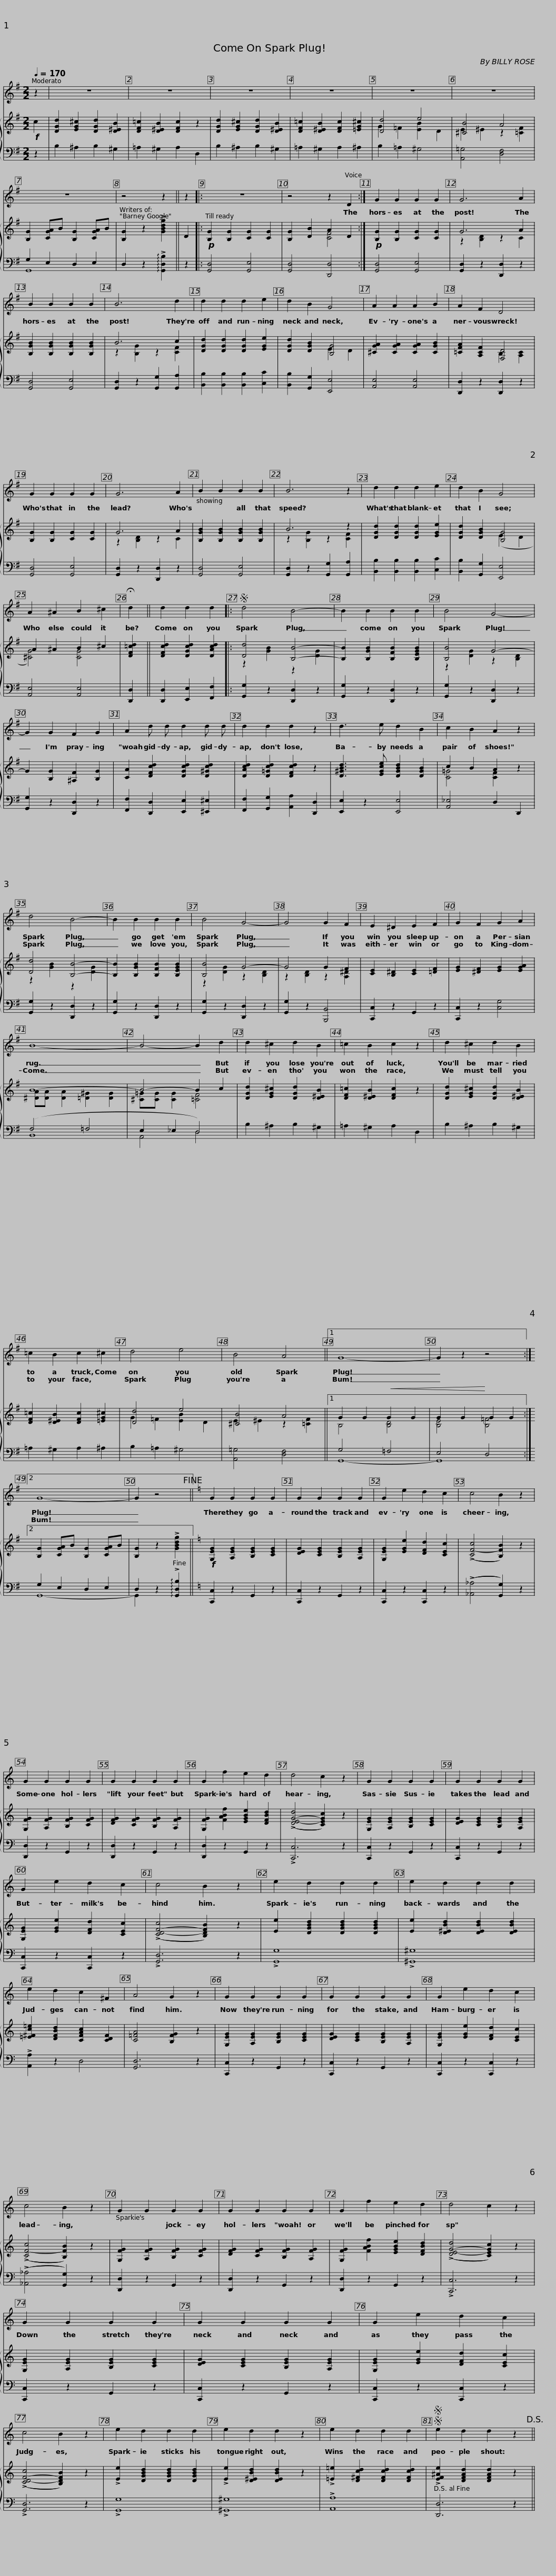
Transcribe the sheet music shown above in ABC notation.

X:1
%%score 1 { ( 2 4 ) | ( 3 5 ) }
L:1/8
Q:1/4=170
M:2/2
I:linebreak $
K:G
V:1 treble
V:2 treble
V:4 treble
V:3 bass
V:5 bass
V:1
 z2 | z8 | z8 | z8 | z8 | %5
 z8 | z8 | z8 | z4 z2 || z2 |:$ %10
 z8 | z4 z2 D2 :| G2 G2 G2 G2 | G6 A2 | B2 B2 B2 B2 | %15
 B6 d2 |$ d2 d2 d2 e2 | d2 B2 G4 | A2 A2 A2 B2 | A2 F2 D4 | %20
 G2 G2 G2 G2 | G6 A2 |$ B2 B2 B2 B2 | B6 z2 | d2 d2 d2 e2 | %25
 d2 B2 G4 | A2 ^A2 B2 ^c2 | !fermata!d2 ||$ d2 d2 d2 |:S d4 B4- | %30
 B2 B2 B2 B2 | B4 G4- | G2 G2 F2 G2 |$ A2 d d d2 d d | d2 d2 d2 z2 | %35
 d3 e d2 B2 | c2 B2 A2 z2 |$ d4 B4- | B2 B2 B2 B2 | B4 G4- | %40
 G4 G2 F2 | E2 ^D2 E2 F2 |$ G2 F2 G2 A2 | B8- | B4- B2 d2 | %45
 d2 ^c2 d2 B2 |$ =c2 B2 c2 z2 | d2 ^c2 d2 B2 | =c2 B2 c2 ^c2 | d4 e4 | %50
 B4 A4 ||1$ G8- | G2 z2 z4 :|2 G8- | G2 z4!fine! ||$ %55
[K:C] G2 G2 G2 G2 | G2 G2 G2 G2 | G2 e2 d2 c2 | c4 B2 z2 | G2 G2 G2 G2 |$ %60
 G2 G2 G2 G2 | G2 f2 e2 d2 | d4 c2 z2 | G2 G2 G2 G2 | G2 G2 G2 G2 |$ %65
 G2 e2 d2 c2 | c4 B2 z2 | e2 d2 d2 d2 | e2 d2 d2 d2 | e2 d2 c2 ^F2 |$ %70
 A4 G2 z2 | G2 G2 G2 G2 | G2 G2 G2 G2 | G2 e2 d2 c2 | c4 B2 z2 |$ %75
 G2 G2 G2 G2 | G2 G2 G2 G2 | G2 f2 e2 d2 | d4 c2 z2 | G2 G2 G2 G2 | %80
 G2 G2 G2 G2 |$ G2 e2 d2 c2 | c4 B2 z2 | e2 d2 d2 d2 | e2 d2 d2 z2 | %85
 e2 d2 d2 d2 |SS e2 d2 d2 z2!D.S.! || %87
V:2
!f! c2 | [DGd]2 [EG^c]2 [DGd]2 [D^EB]2 | [DF=c]2 [D^EB]2 [DFc]2 z2 | [DGd]2 [EG^c]2 [DGd]2 [D^EB]2 | [DF=c]2 [D^EB]2 [DFc]2 [=EG^c]2 | %5
 [Dd]4 e4 | [^CB]4 A4 | [B,G]2 [CGA]B [B,G]2 [CGA]B | [B,G]2 z2 !>![GBdg]2 || D2 |:$ %10
!p! [B,G]2 [B,G]2 [CG]2 [CG]2 | [B,G]2 [DB]2 A2 D2 :|!p! [B,G]2 [B,G]2 [CG]2 [CG]2 | G6 A2 | [B,GB]2 [B,GB]2 [B,GB]2 [B,GB]2 | %15
 B6 c2 |$ [DGd]2 [DGd]2 [DGd]2 [EGe]2 | [DGd]2 [DGB]2 [B,G]4 | [^CGA]2 [CGA]2 [CGA]2 [CGB]2 | [=CFA]2 [A,CF]2 [F,D]4 | %20
 [B,G]2 [B,G]2 [CG]2 [CG]2 | G6 A2 |$ [B,GB]2 [B,GB]2 [B,GB]2 [B,GB]2 | B6 z2 | [DGd]2 [DGd]2 [DGd]2 [EGe]2 | %25
 [DGd]2 [DGB]2 [B,G]4 | A2 ^A2 B2 ^c2 | [DF=cd]2 ||$ [DFcd]2 [DGcd]2 [DAcd]2 |: [Dd]4 [B,B]4- | %30
 [B,B]2 [B,GB]2 [B,FB]2 [B,EGB]2 | [B,B]4 G4- | G2 [B,G]2 [^A,F]2 [B,G]2 |$ [CA]2 [DFcd]2 [DGcd]2 [D^Gcd]2 | [DAcd]2 [D=Gcd]2 [DFcd]2 z2 | %35
 [D^GBd]3 [EGce] [DGBd]2 [DGB]2 | c2 B2 A2 z2 |$ [Dd]4 [B,B]4- | [B,B]2 [B,GB]2 [B,FB]2 [B,EGB]2 | [B,B]4 G4- | %40
 G4 G2 F2 | [CE]2 [B,^D]2 [CE]2 [=DF]2 |$ [EG]2 [^DF]2 [EG]2 [EGA]2 | B8- | B4- B2 c2 | %45
 [DGd]2 [EG^c]2 [DGd]2 [D^EB]2 |$ [DF=c]2 [D^EB]2 [DFc]2 z2 | [DGd]2 [EG^c]2 [DGd]2 [D^EB]2 | [DF=c]2 [D^EB]2 [DFc]2 [=EG^c]2 | [Dd]4 e4 | %50
 [^CB]4 A4 ||1$ G2 G2!<(! G2 G2 | G2 G2!<)! G2 G2 :|2 [B,G]2 [CGA]B [B,G]2 [CGA]B | [B,G]2 z2 !>![GBdg]2 ||$ %55
[K:C]!f! [G,EG]2 [A,EG]2 [B,EG]2 [CEG]2 | [DEG]2 [CEG]2 [B,EG]2 [A,EG]2 | [G,EG]2 [EGe]2 [DFd]2 [CEc]2 | ((!>![CF-c]4 [B,FB]2)) z2 | [G,FG]2 [A,FG]2 [B,FG]2 [CFG]2 |$ %60
 [DFG]2 [CFG]2 [B,FG]2 [A,FG]2 | [G,FG]2 [FABf]2 [EGBe]2 [DFBd]2 | ((!>![DE-G-d]4 [CEGc]2)) z2 | [G,EG]2 [A,EG]2 [B,EG]2 [CEG]2 | [DEG]2 [CEG]2 [B,EG]2 [A,EG]2 |$ %65
 [G,EG]2 [EGe]2 [DFd]2 [CEc]2 | ((!>![CD-F-c]4 [B,DFB]2)) z2 | [Ee]2 [DGBd]2 [DGBd]2 [DGBd]2 | [Ee]2 [D^EBd]2 [DEBd]2 [DEBd]2 | [=E^Fc=e]2 [DFBd]2 [CFAc]2 [CDF]2 |$ %70
 [C=FA]4 [B,FG]2 z2 | [G,EG]2 [A,EG]2 [B,EG]2 [CEG]2 | [DEG]2 [CEG]2 [B,EG]2 [A,EG]2 | [G,EG]2 [EGe]2 [DFd]2 [CEc]2 | ((!>![CF-c]4 [B,FB]2)) z2 |$ %75
 [G,FG]2 [A,FG]2 [B,FG]2 [CFG]2 | [DFG]2 [CFG]2 [B,FG]2 [A,FG]2 | [G,FG]2 [FABf]2 [EGBe]2 [DFBd]2 | ((!>![DE-G-d]4 [CEGc]2)) z2 | [G,EG]2 [A,EG]2 [B,EG]2 [CEG]2 | %80
 [DEG]2 [CEG]2 [B,EG]2 [A,EG]2 |$ [G,EG]2 [EGe]2 [DFd]2 [CEc]2 | ((!>![CD-F-c]4 [B,DFB]2)) z2 | !>![Ee]2 [DGBd]2 [DGBd]2 [DGBd]2 | !>![Ee]2 [D^EBd]2 [DEBd]2 z2 | %85
 !>![=E=e]2 [D^Fcd]2 [DFcd]2 [DFcd]2 | !>![EF^Ae]2 [DFAd]2 [DFAd]2 z2 || %87
V:3
 z2 | B,2 ^A,2 B,2 ^G,2 | =A,2 ^G,2 A,2 D,2 | B,2 ^A,2 B,2 ^G,2 | =A,2 ^G,2 A,2 ^A,2 | %5
 B,2 =A,2 ^G,4 | [A,,=G,]4 [D,F,]4 | G,2 E,2 D,2 E,2 | D,2 z2 !arpeggio!!>![G,,D,B,]2 || z2 |:$ %10
 [G,,D,]4 [G,,E,]4 | [G,,D,]4 [D,,D,]4 :| [G,,D,]4 [G,,E,]4 | [G,,D,]2 z2 [D,,D,]2 z2 | [G,,D,]4 [G,,E,]4 | %15
 [G,,D,]2 z2 [G,,G,]2 [G,,A,]2 |$ [B,,B,]2 [B,,B,]2 [B,,B,]2 [C,C]2 | [B,,B,]2 [G,,G,]2 [E,,E,]4 | [A,,E,]4 [A,,E,]4 | [D,,D,]2 z2 [D,,D,]2 z2 | %20
 [G,,D,]4 [G,,E,]4 | [G,,D,]2 z2 [D,,D,]2 z2 |$ [G,,D,]4 [G,,E,]4 | [G,,D,]2 z2 [G,,G,]2 [G,,A,]2 | [B,,B,]2 [B,,B,]2 [B,,B,]2 [C,C]2 | %25
 [B,,B,]2 [G,,G,]2 [E,,E,]4 | [A,,E,]4 [A,,E,]4 | [D,,D,]2 ||$ [D,,D,]2 [E,,E,]2 [F,,F,]2 |: [G,,G,]2 z2 [D,,D,]2 z2 | %30
 [G,,G,]2 z2 [D,,D,]2 z2 | [G,,G,]2 z2 [D,,D,]2 z2 | [G,,G,]2 z2 [D,,D,]2 z2 |$ [F,,F,]2 [D,,D,]2 [E,,E,]2 [^E,,^E,]2 | [F,,F,]2 [G,,G,]2 [A,,A,]2 [D,,D,]2 | %35
 [E,,E,]2 z2 [E,,E,]4 | [A,,_E,]4 D,2 D,,2 |$ [G,,G,]2 z2 [D,,D,]2 z2 | [G,,G,]2 z2 [D,,D,]2 z2 | [G,,G,]2 z2 [D,,D,]2 z2 | %40
 [G,,G,]2 z2 [B,,,B,,]4 | [C,,C,]2 z2 G,,2 z2 |$ [C,,C,]2 z2 [C,G,]4 | (F,4 =F,4 | E,2 _E,2 D,4) | %45
 B,2 ^A,2 B,2 ^G,2 |$ =A,2 ^G,2 A,2 D,2 | B,2 ^A,2 B,2 ^G,2 | =A,2 ^G,2 A,2 ^A,2 | B,2 =A,2 ^G,4 | %50
 [A,,=G,]4 [D,F,]4 ||1$ G,4 =F,4 | E,4 D,4 :|2 G,2 E,2 D,2 E,2 | D,2 z2 !arpeggio!!>![G,,D,B,]2 ||$ %55
[K:C] [C,,C,]2 z2 G,,2 z2 | [C,,C,]2 z2 G,,2 z2 | [C,,C,]2 z2 [C,,C,]2 z2 | ((!>![_A,,_A,]4 [G,,G,]2)) z2 | [D,,D,]2 z2 G,,2 z2 |$ %60
 [D,,D,]2 z2 G,,2 z2 | [D,,D,]2 z2 G,,2 z2 | !>![C,,C,]6 z2 | [C,,C,]2 z2 G,,2 z2 | [C,,C,]2 z2 G,,2 z2 |$ %65
 [C,,C,]2 z2 [C,,C,]2 z2 | !>![G,,D,]6 z2 | !>![G,,G,]8 | !>![^G,,^G,]8 | !>![A,,A,]2 z2 D,4 |$ %70
 [G,,D,]6 z2 | [C,,C,]2 z2 G,,2 z2 | [C,,C,]2 z2 G,,2 z2 | [C,,C,]2 z2 [C,,C,]2 z2 | ((!>![_A,,_A,]4 [G,,G,]2)) z2 |$ %75
 [D,,D,]2 z2 G,,2 z2 | [D,,D,]2 z2 G,,2 z2 | [D,,D,]2 z2 G,,2 z2 | !>![C,,C,]6 z2 | [C,,C,]2 z2 G,,2 z2 | %80
 [C,,C,]2 z2 G,,2 z2 |$ [C,,C,]2 z2 [C,,C,]2 z2 | !>![G,,D,]6 z2 | !>![G,,G,]8 | !>![^G,,^G,]8 | %85
 !>![A,,A,]8 | [D,,D,]6 z2 || %87
V:4
 x2 | x8 | x8 | x8 | x8 | %5
 G2 =F2 [EB]2 D2 | E2 ^E2 z2 [=CF]2 | x8 | x6 || x2 |:$ %10
 x8 | x4 [CF]4 :| x8 | z2 [B,D]2 z2 C2 | x8 | %15
 z2 [B,G]2 z2 [CF]2 |$ x8 | x4 E2 D2 | x8 | x4 B,2 [A,C]2 | %20
 x8 | z2 [B,D]2 z2 C2 |$ x8 | z2 [B,G]2 z2 [CF]2 | x8 | %25
 x4 (E2 D2 | [^CG]4) [CG]4 | x2 ||$ x6 |: z2 [GB]2 z2 [DG]2 | %30
 x8 | z2 [DG]2 z2 [B,D]2 | x8 |$ x8 | x8 | %35
 x8 | [C=G]4 [CF]2 x2 |$ z2 [GB]2 z2 [DG]2 | x8 | z2 [DG]2 z2 [B,D]2 | %40
 z2 [B,D]2 z2 [A,^D]2 | x8 |$ x8 | [^DA][DA] [DA]2 [=D^G]2 [DG]2 | [^C=G][CG] [CG]2 [=CF]4 | %45
 x8 |$ x8 | x8 | x8 | G2 =F2 [EB]2 D2 | %50
 E2 ^E2 z2 [=CF]2 ||1$ B,4 [B,D]4 | [B,E]4 [B,=F]4 :|2 x8 | x6 ||$ %55
[K:C] x8 | x8 | x8 | x8 | x8 |$ %60
 x8 | x8 | x8 | x8 | x8 |$ %65
 x8 | x8 | x8 | x8 | x8 |$ %70
 x8 | x8 | x8 | x8 | x8 |$ %75
 x8 | x8 | x8 | x8 | x8 | %80
 x8 |$ x8 | x8 | x8 | x8 | %85
 x8 | x8 || %87
V:5
 x2 | x8 | x8 | x8 | x8 | %5
 x8 | x8 | G,,8 | x6 || x2 |:$ %10
 x8 | x8 :| x8 | x8 | x8 | %15
 x8 |$ x8 | x8 | x8 | x8 | %20
 x8 | x8 |$ x8 | x8 | x8 | %25
 x8 | x8 | x2 ||$ x6 |: x8 | %30
 x8 | x8 | x8 |$ x8 | x8 | %35
 x8 | x8 |$ x8 | x8 | x8 | %40
 x8 | x8 |$ x8 | B,,8 | A,,4 D,4 | %45
 x8 |$ x8 | x8 | x8 | x8 | %50
 x8 ||1$ G,,8- | G,,8 :|2 G,,8- | G,,2 x4 ||$ %55
[K:C] x8 | x8 | x8 | x8 | x8 |$ %60
 x8 | x8 | x8 | x8 | x8 |$ %65
 x8 | x8 | x8 | x8 | x8 |$ %70
 x8 | x8 | x8 | x8 | x8 |$ %75
 x8 | x8 | x8 | x8 | x8 | %80
 x8 |$ x8 | x8 | x8 | x8 | %85
 x8 | x8 || %87
